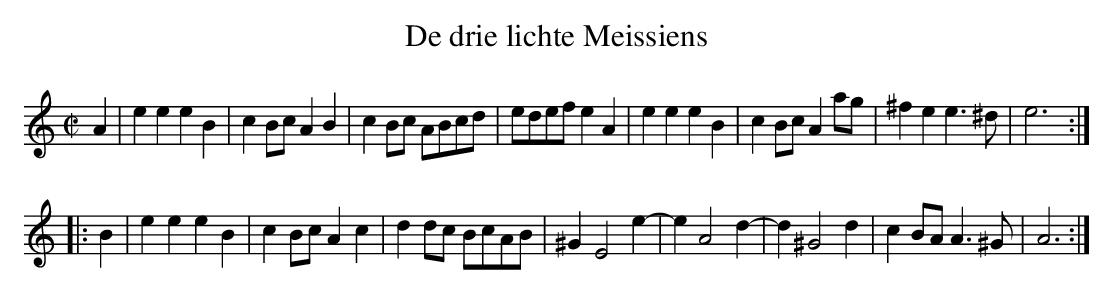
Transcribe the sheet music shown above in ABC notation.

X:1
T:De drie lichte Meissiens
M:C|
K:Amin
A2|e2e2e2B2|c2BcA2B2|c2Bc ABcd|edefe2A2|e2e2e2B2|c2BcA2ag|^f2e2e3^d|e6:|
|:B2|e2e2e2B2|c2BcA2c2|d2dc BcAB|^G2E4e2-|e2A4d2-|d2^G4d2|c2BAA3^G|A6:|
